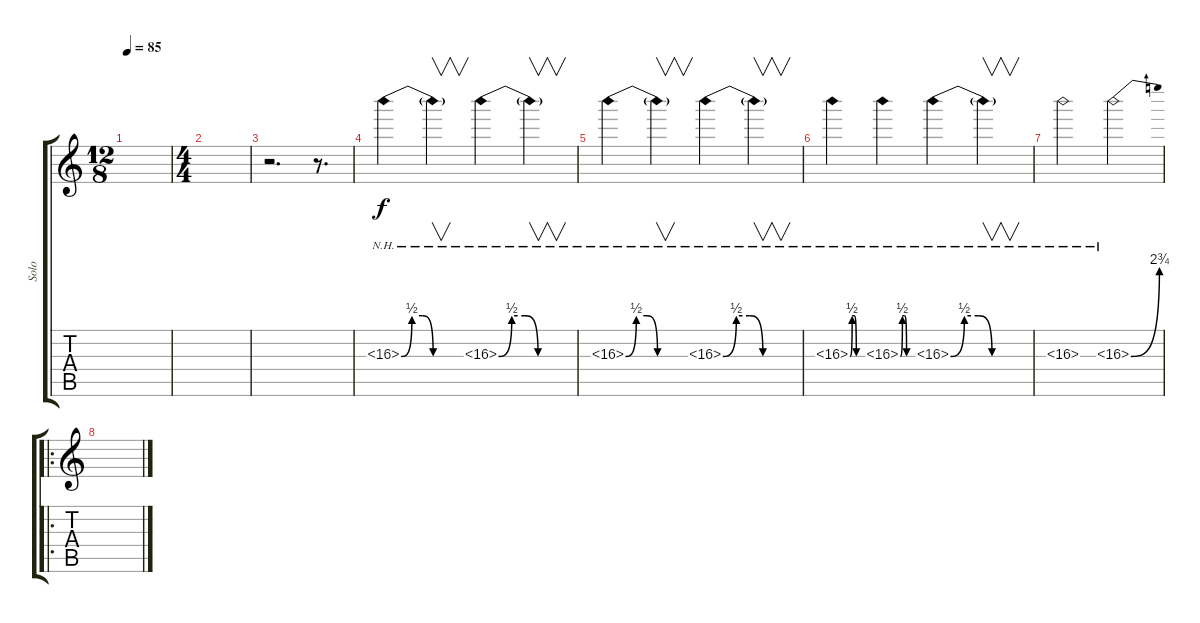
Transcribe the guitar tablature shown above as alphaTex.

\track ("Solo" "Solo") {instrument overdrivenguitar}
\staff {score tabs}
\tuning (E4 B3 G3 D3 A2 E2) {hide}
\ts (12 8)
\tempo 85
\clef g2
\ks c
|
\ts (4 4)
|
r.2{d} r.8{d} |
16.3{be (custom 0 0 10 2 20 2 30 0 60 0) nh}.4 16.3{nh t}.4{v} 16.3{be (custom 0 0 10 2 20 2 30 0 60 0) nh}.4 16.3{nh t}.4{v} |
16.3{be (custom 0 0 10 2 20 2 30 0 60 0) nh}.4 16.3{nh t}.4{v} 16.3{be (custom 0 0 10 2 20 2 30 0 60 0) nh}.4 16.3{nh t}.4{v} |
16.3{be (custom 0 0 10 2 20 2 30 0 60 0) nh}.4 16.3{be (custom 0 0 10 2 20 2 30 0 60 0) nh}.4 16.3{be (custom 0 0 10 2 20 2 30 0 60 0) nh}.4 16.3{nh t}.4{v} |
16.3{nh}.2 16.3{be (bend 0 0 60 11) nh}.2 |
\ro
